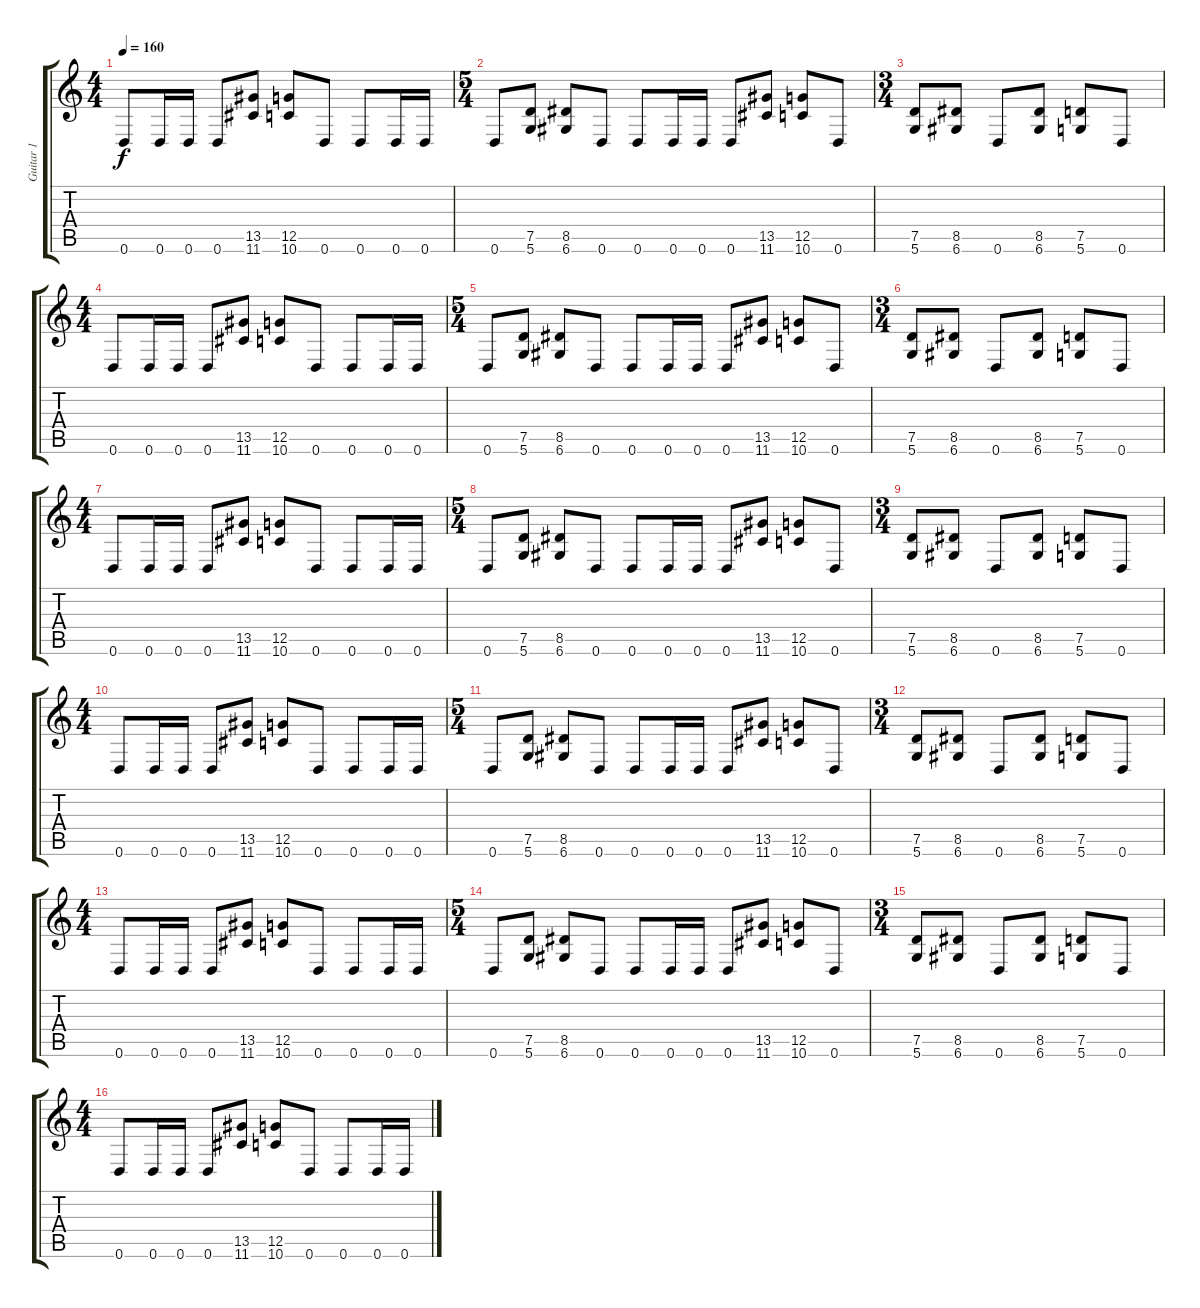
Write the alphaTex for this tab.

\track ("Guitar 1" "Guitar 1") {instrument distortionguitar}
\staff {score tabs}
\tuning (D4 A3 F3 C3 G2 D2) {hide}
\ts (4 4)
\tempo 160
\clef g2
\ks c
0.6.8{dy f} 0.6.16 0.6.16 0.6.8 (13.5 11.6).8 (12.5 10.6).8 0.6.8 0.6.8 0.6.16 0.6.16 |
\ts (5 4)
0.6.8 (7.5 5.6).8 (8.5 6.6).8 0.6.8 0.6.8 0.6.16 0.6.16 0.6.8 (13.5 11.6).8 (12.5 10.6).8 0.6.8 |
\ts (3 4)
(7.5 5.6).8 (8.5 6.6).8 0.6.8 (8.5 6.6).8 (7.5 5.6).8 0.6.8 |
\ts (4 4)
0.6.8 0.6.16 0.6.16 0.6.8 (13.5 11.6).8 (12.5 10.6).8 0.6.8 0.6.8 0.6.16 0.6.16 |
\ts (5 4)
0.6.8 (7.5 5.6).8 (8.5 6.6).8 0.6.8 0.6.8 0.6.16 0.6.16 0.6.8 (13.5 11.6).8 (12.5 10.6).8 0.6.8 |
\ts (3 4)
(7.5 5.6).8 (8.5 6.6).8 0.6.8 (8.5 6.6).8 (7.5 5.6).8 0.6.8 |
\ts (4 4)
0.6.8 0.6.16 0.6.16 0.6.8 (13.5 11.6).8 (12.5 10.6).8 0.6.8 0.6.8 0.6.16 0.6.16 |
\ts (5 4)
0.6.8 (7.5 5.6).8 (8.5 6.6).8 0.6.8 0.6.8 0.6.16 0.6.16 0.6.8 (13.5 11.6).8 (12.5 10.6).8 0.6.8 |
\ts (3 4)
(7.5 5.6).8 (8.5 6.6).8 0.6.8 (8.5 6.6).8 (7.5 5.6).8 0.6.8 |
\ts (4 4)
0.6.8 0.6.16 0.6.16 0.6.8 (13.5 11.6).8 (12.5 10.6).8 0.6.8 0.6.8 0.6.16 0.6.16 |
\ts (5 4)
0.6.8 (7.5 5.6).8 (8.5 6.6).8 0.6.8 0.6.8 0.6.16 0.6.16 0.6.8 (13.5 11.6).8 (12.5 10.6).8 0.6.8 |
\ts (3 4)
(7.5 5.6).8 (8.5 6.6).8 0.6.8 (8.5 6.6).8 (7.5 5.6).8 0.6.8 |
\ts (4 4)
0.6.8 0.6.16 0.6.16 0.6.8 (13.5 11.6).8 (12.5 10.6).8 0.6.8 0.6.8 0.6.16 0.6.16 |
\ts (5 4)
0.6.8 (7.5 5.6).8 (8.5 6.6).8 0.6.8 0.6.8 0.6.16 0.6.16 0.6.8 (13.5 11.6).8 (12.5 10.6).8 0.6.8 |
\ts (3 4)
(7.5 5.6).8 (8.5 6.6).8 0.6.8 (8.5 6.6).8 (7.5 5.6).8 0.6.8 |
\ts (4 4)
0.6.8 0.6.16 0.6.16 0.6.8 (13.5 11.6).8 (12.5 10.6).8 0.6.8 0.6.8 0.6.16 0.6.16
